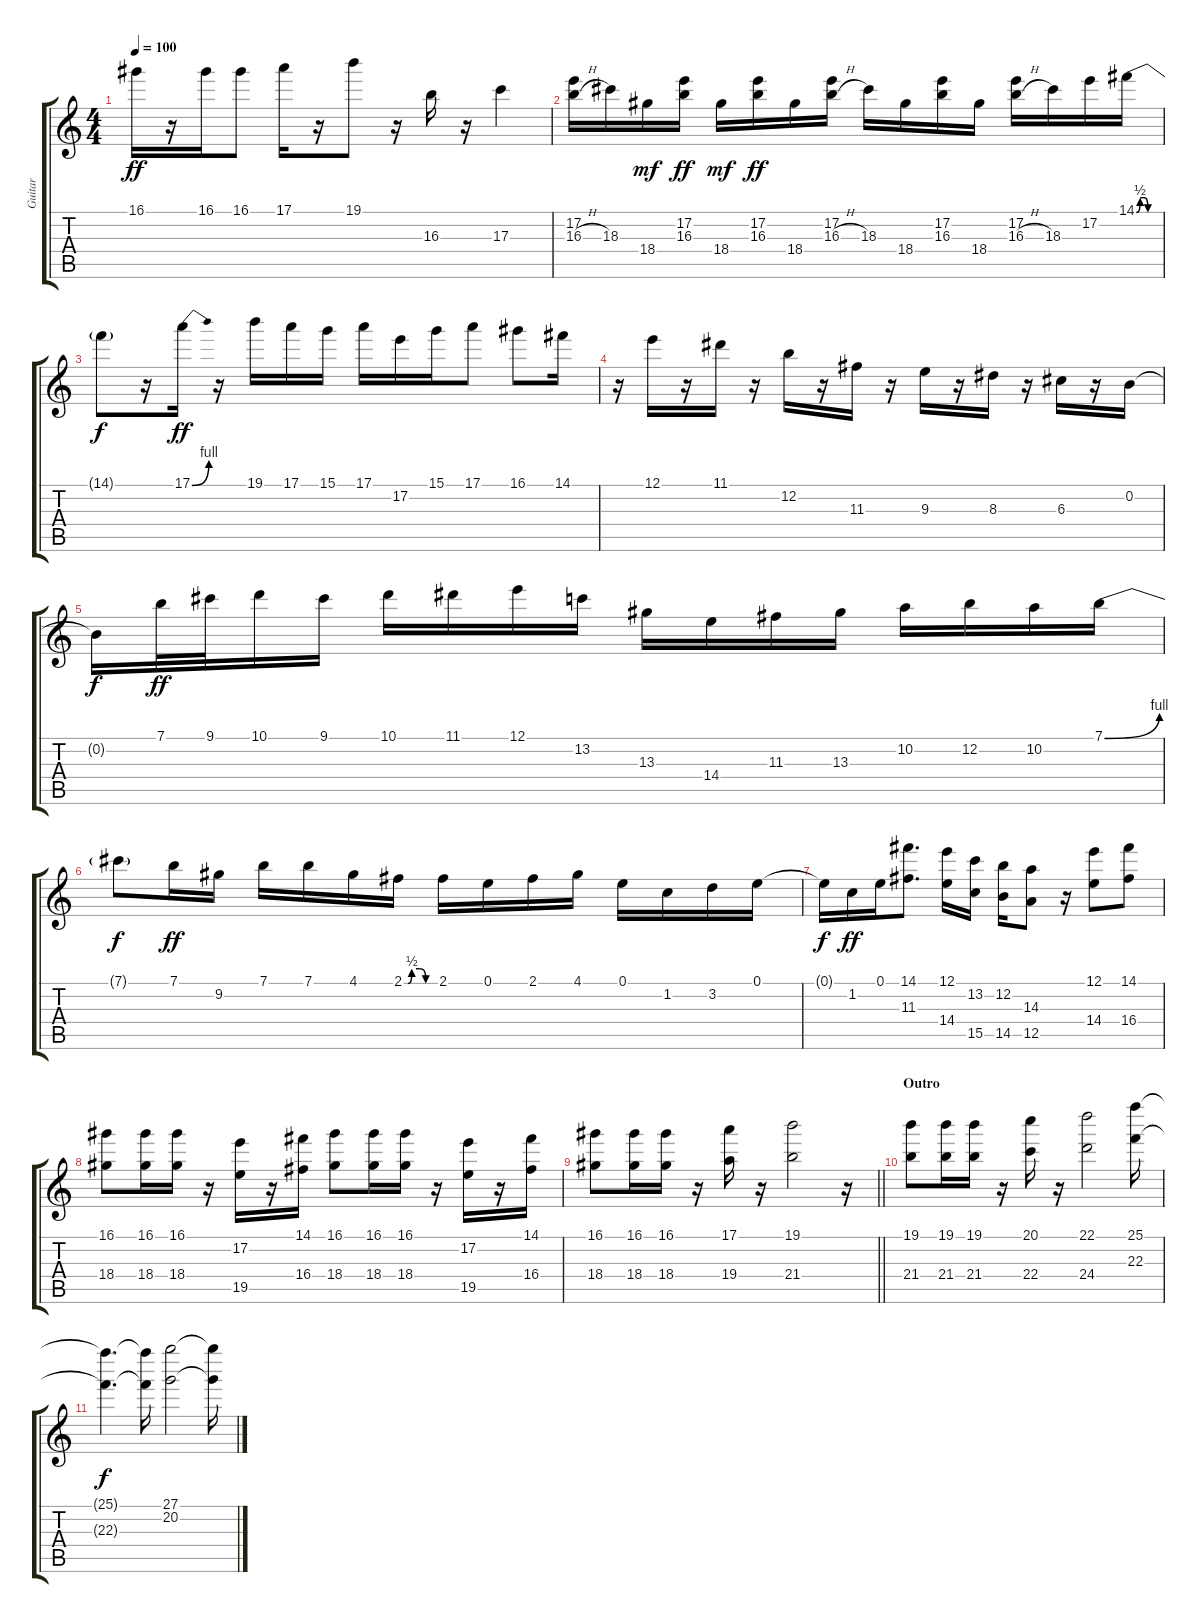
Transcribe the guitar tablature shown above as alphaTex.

\track ("Guitar" "Guitar") {instrument electricguitarjazz}
\staff {score tabs}
\tuning (E4 B3 G3 D3 A2 E2) {hide}
\ts (4 4)
\tempo 100
\clef g2
\ks c
16.1.16{dy ff} r.16 16.1.16 16.1.8 17.1.16 r.16 19.1.8 r.16 16.3.16 r.16 17.3.4 |
(17.2 16.3{h}).16 18.3.16 18.4.16{dy mf} (17.2 16.3).16{dy ff} 18.4.16{dy mf} (17.2 16.3).16{dy ff} 18.4.16 (17.2 16.3{h}).16 18.3.16 18.4.16 (17.2 16.3).16 18.4.16 (17.2 16.3{h}).16 18.3.16 17.2.16 14.1{be (custom 0 0 10 2 20 2 30 0 60 0)}.16 |
14.1{t}.8{dy f} r.16 17.1{be (bend 0 0 60 4)}.16{dy ff} r.16 19.1.16 17.1.16 15.1.16 17.1.16 17.2.16 15.1.16 17.1.8 16.1.8 14.1.16 |
r.16 12.1.16 r.16 11.1.16 r.16 12.2.16 r.16 11.3.16 r.16 9.3.16 r.16 8.3.16 r.16 6.3.16 r.16 0.2.16 |
0.2{t}.16{dy f} 7.1.32{dy ff} 9.1.32 10.1.16 9.1.16 10.1.16 11.1.16 12.1.16 13.2.16 13.3.16 14.4.16 11.3.16 13.3.16 10.2.16 12.2.16 10.2.16 7.1{be (bend 0 0 60 4)}.16 |
7.1{t}.8{dy f} 7.1.16{dy ff} 9.2.16 7.1.16 7.1.16 4.1.16 2.1{be (custom 0 0 8 0 15 2 30 2 42 0 60 0)}.16 2.1.16 0.1.16 2.1.16 4.1.16 0.1.16 1.2.16 3.2.16 0.1.16 |
0.1{t}.16{dy f} 1.2.16{dy ff} 0.1.16 (14.1 11.3).8{d} (12.1 14.4).16 (13.2 15.5).16 (12.2 14.5).16 (14.3 12.5).8 r.16 (12.1 14.4).8 (14.1 16.4).8 |
(16.1 18.4).8 (16.1 18.4).16 (16.1 18.4).16 r.16 (17.2 19.5).16 r.16 (14.1 16.4).16 (16.1 18.4).8 (16.1 18.4).16 (16.1 18.4).16 r.16 (17.2 19.5).16 r.16 (14.1 16.4).16 |
\barLineRight lightlight
(16.1 18.4).8 (16.1 18.4).16 (16.1 18.4).16 r.16 (17.1 19.4).16 r.16 (19.1 21.4).2 r.16 |
\section ("" "Outro")
(19.1 21.4).8 (19.1 21.4).16 (19.1 21.4).16 r.16 (20.1 22.4).16 r.16 (22.1 24.4).2 (25.1 22.3).16 |
(25.1{t} 22.3{t}).4{d dy f} (25.1{t} 22.3{t}).16 (27.1 20.2).2 (27.1{t} 20.2{t}).16
